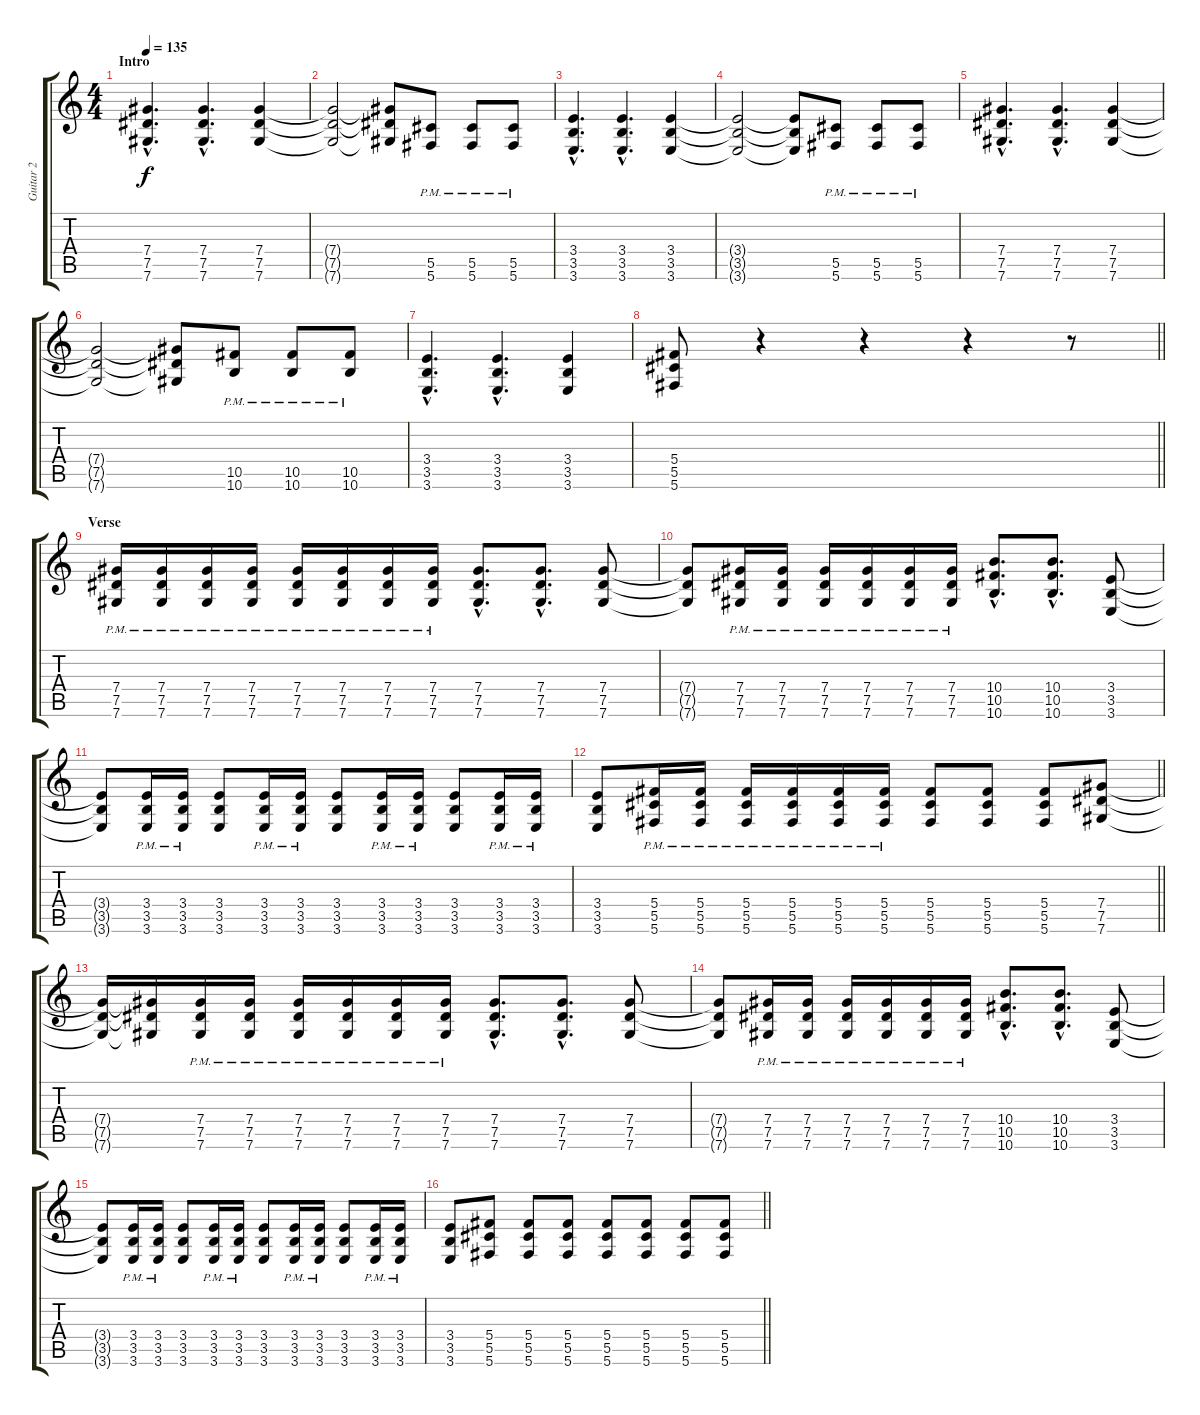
\track ("Guitar 2" "Guitar 2") {instrument distortionguitar}
\staff {score tabs}
\tuning (Eb4 Bb3 Gb3 Db3 Ab2 Db2) {hide}
\ts (4 4)
\section ("" "Intro")
\tempo 135
\clef g2
\ks c
(7.4{hac} 7.5{hac} 7.6{hac}).4{d dy f instrument distortionguitar} (7.4{hac} 7.5{hac} 7.6{hac}).4{d} (7.4 7.5 7.6).4 |
(7.4{t} 7.5{t} 7.6{t}).2 (7.4{t} 7.5{t} 7.6{t}).8 (5.5{pm} 5.6{pm}).8 (5.5{pm} 5.6{pm}).8 (5.5{pm} 5.6{pm}).8 |
(3.4{hac} 3.5{hac} 3.6{hac}).4{d} (3.4{hac} 3.5{hac} 3.6{hac}).4{d} (3.4 3.5 3.6).4 |
(3.4{t} 3.5{t} 3.6{t}).2 (3.4{t} 3.5{t} 3.6{t}).8 (5.5{pm} 5.6{pm}).8 (5.5{pm} 5.6{pm}).8 (5.5{pm} 5.6{pm}).8 |
(7.4{hac} 7.5{hac} 7.6{hac}).4{d} (7.4{hac} 7.5{hac} 7.6{hac}).4{d} (7.4 7.5 7.6).4 |
(7.4{t} 7.5{t} 7.6{t}).2 (7.4{t} 7.5{t} 7.6{t}).8 (10.5{pm} 10.6{pm}).8 (10.5{pm} 10.6{pm}).8 (10.5{pm} 10.6{pm}).8 |
(3.4{hac} 3.5{hac} 3.6{hac}).4{d} (3.4{hac} 3.5{hac} 3.6{hac}).4{d} (3.4 3.5 3.6).4 |
\barLineRight lightlight
(5.4 5.5 5.6).8 r.4 r.4 r.4 r.8 |
\section ("" "Verse")
(7.4{pm} 7.5{pm} 7.6{pm}).16 (7.4{pm} 7.5{pm} 7.6{pm}).16 (7.4{pm} 7.5{pm} 7.6{pm}).16 (7.4{pm} 7.5{pm} 7.6{pm}).16 (7.4{pm} 7.5{pm} 7.6{pm}).16 (7.4{pm} 7.5{pm} 7.6{pm}).16 (7.4{pm} 7.5{pm} 7.6{pm}).16 (7.4{pm} 7.5{pm} 7.6{pm}).16 (7.4{hac} 7.5{hac} 7.6{hac}).8{d} (7.4{hac} 7.5{hac} 7.6{hac}).8{d} (7.4 7.5 7.6).8 |
(7.4{t} 7.5{t} 7.6{t}).8 (7.4{pm} 7.5{pm} 7.6{pm}).16 (7.4{pm} 7.5{pm} 7.6{pm}).16 (7.4{pm} 7.5{pm} 7.6{pm}).16 (7.4{pm} 7.5{pm} 7.6{pm}).16 (7.4{pm} 7.5{pm} 7.6{pm}).16 (7.4{pm} 7.5{pm} 7.6{pm}).16 (10.4{hac} 10.5{hac} 10.6{hac}).8{d} (10.4{hac} 10.5{hac} 10.6{hac}).8{d} (3.4 3.5 3.6).8 |
(3.4{t} 3.5{t} 3.6{t}).8 (3.4{pm} 3.5{pm} 3.6{pm}).16 (3.4{pm} 3.5{pm} 3.6{pm}).16 (3.4 3.5 3.6).8 (3.4{pm} 3.5{pm} 3.6{pm}).16 (3.4{pm} 3.5{pm} 3.6{pm}).16 (3.4 3.5 3.6).8 (3.4{pm} 3.5{pm} 3.6{pm}).16 (3.4{pm} 3.5{pm} 3.6{pm}).16 (3.4 3.5 3.6).8 (3.4{pm} 3.5{pm} 3.6{pm}).16 (3.4{pm} 3.5{pm} 3.6{pm}).16 |
\barLineRight lightlight
(3.4 3.5 3.6).8 (5.4{pm} 5.5{pm} 5.6{pm}).16 (5.4{pm} 5.5{pm} 5.6{pm}).16 (5.4{pm} 5.5{pm} 5.6{pm}).16 (5.4{pm} 5.5{pm} 5.6{pm}).16 (5.4{pm} 5.5{pm} 5.6{pm}).16 (5.4{pm} 5.5{pm} 5.6{pm}).16 (5.4 5.5 5.6).8 (5.4 5.5 5.6).8 (5.4 5.5 5.6).8 (7.4 7.5 7.6).8 |
(7.4{t} 7.5{t} 7.6{t}).16 (7.4{t} 7.5{t} 7.6{t}).16 (7.4{pm} 7.5{pm} 7.6{pm}).16 (7.4{pm} 7.5{pm} 7.6{pm}).16 (7.4{pm} 7.5{pm} 7.6{pm}).16 (7.4{pm} 7.5{pm} 7.6{pm}).16 (7.4{pm} 7.5{pm} 7.6{pm}).16 (7.4{pm} 7.5{pm} 7.6{pm}).16 (7.4{hac} 7.5{hac} 7.6{hac}).8{d} (7.4{hac} 7.5{hac} 7.6{hac}).8{d} (7.4 7.5 7.6).8 |
(7.4{t} 7.5{t} 7.6{t}).8 (7.4{pm} 7.5{pm} 7.6{pm}).16 (7.4{pm} 7.5{pm} 7.6{pm}).16 (7.4{pm} 7.5{pm} 7.6{pm}).16 (7.4{pm} 7.5{pm} 7.6{pm}).16 (7.4{pm} 7.5{pm} 7.6{pm}).16 (7.4{pm} 7.5{pm} 7.6{pm}).16 (10.4{hac} 10.5{hac} 10.6{hac}).8{d} (10.4{hac} 10.5{hac} 10.6{hac}).8{d} (3.4 3.5 3.6).8 |
(3.4{t} 3.5{t} 3.6{t}).8 (3.4{pm} 3.5{pm} 3.6{pm}).16 (3.4{pm} 3.5{pm} 3.6{pm}).16 (3.4 3.5 3.6).8 (3.4{pm} 3.5{pm} 3.6{pm}).16 (3.4{pm} 3.5{pm} 3.6{pm}).16 (3.4 3.5 3.6).8 (3.4{pm} 3.5{pm} 3.6{pm}).16 (3.4{pm} 3.5{pm} 3.6{pm}).16 (3.4 3.5 3.6).8 (3.4{pm} 3.5{pm} 3.6{pm}).16 (3.4{pm} 3.5{pm} 3.6{pm}).16 |
\barLineRight lightlight
(3.4 3.5 3.6).8 (5.4 5.5 5.6).8 (5.4 5.5 5.6).8 (5.4 5.5 5.6).8 (5.4 5.5 5.6).8 (5.4 5.5 5.6).8 (5.4 5.5 5.6).8 (5.4 5.5 5.6).8
